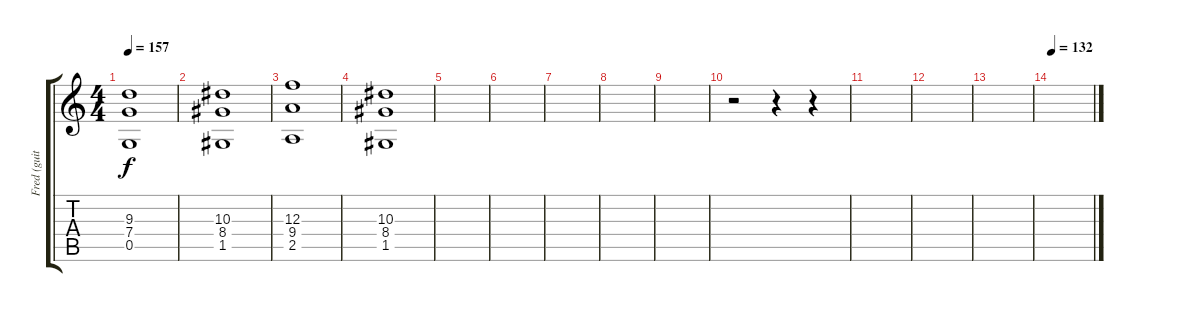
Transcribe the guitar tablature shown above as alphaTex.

\track ("Fred (guitar I)" "Fred (guit") {instrument distortionguitar}
\staff {score tabs}
\tuning (D4 A3 F3 C3 G2 D2) {hide}
\ts (4 4)
\tempo 157
\clef g2
\ks c
(9.3 7.4 0.5).1{dy f} |
(10.3 8.4 1.5).1 |
(12.3 9.4 2.5).1 |
(10.3 8.4 1.5).1 |
|
|
|
|
|
r.2 r.4 r.4 |
|
|
|
\tempo 132
